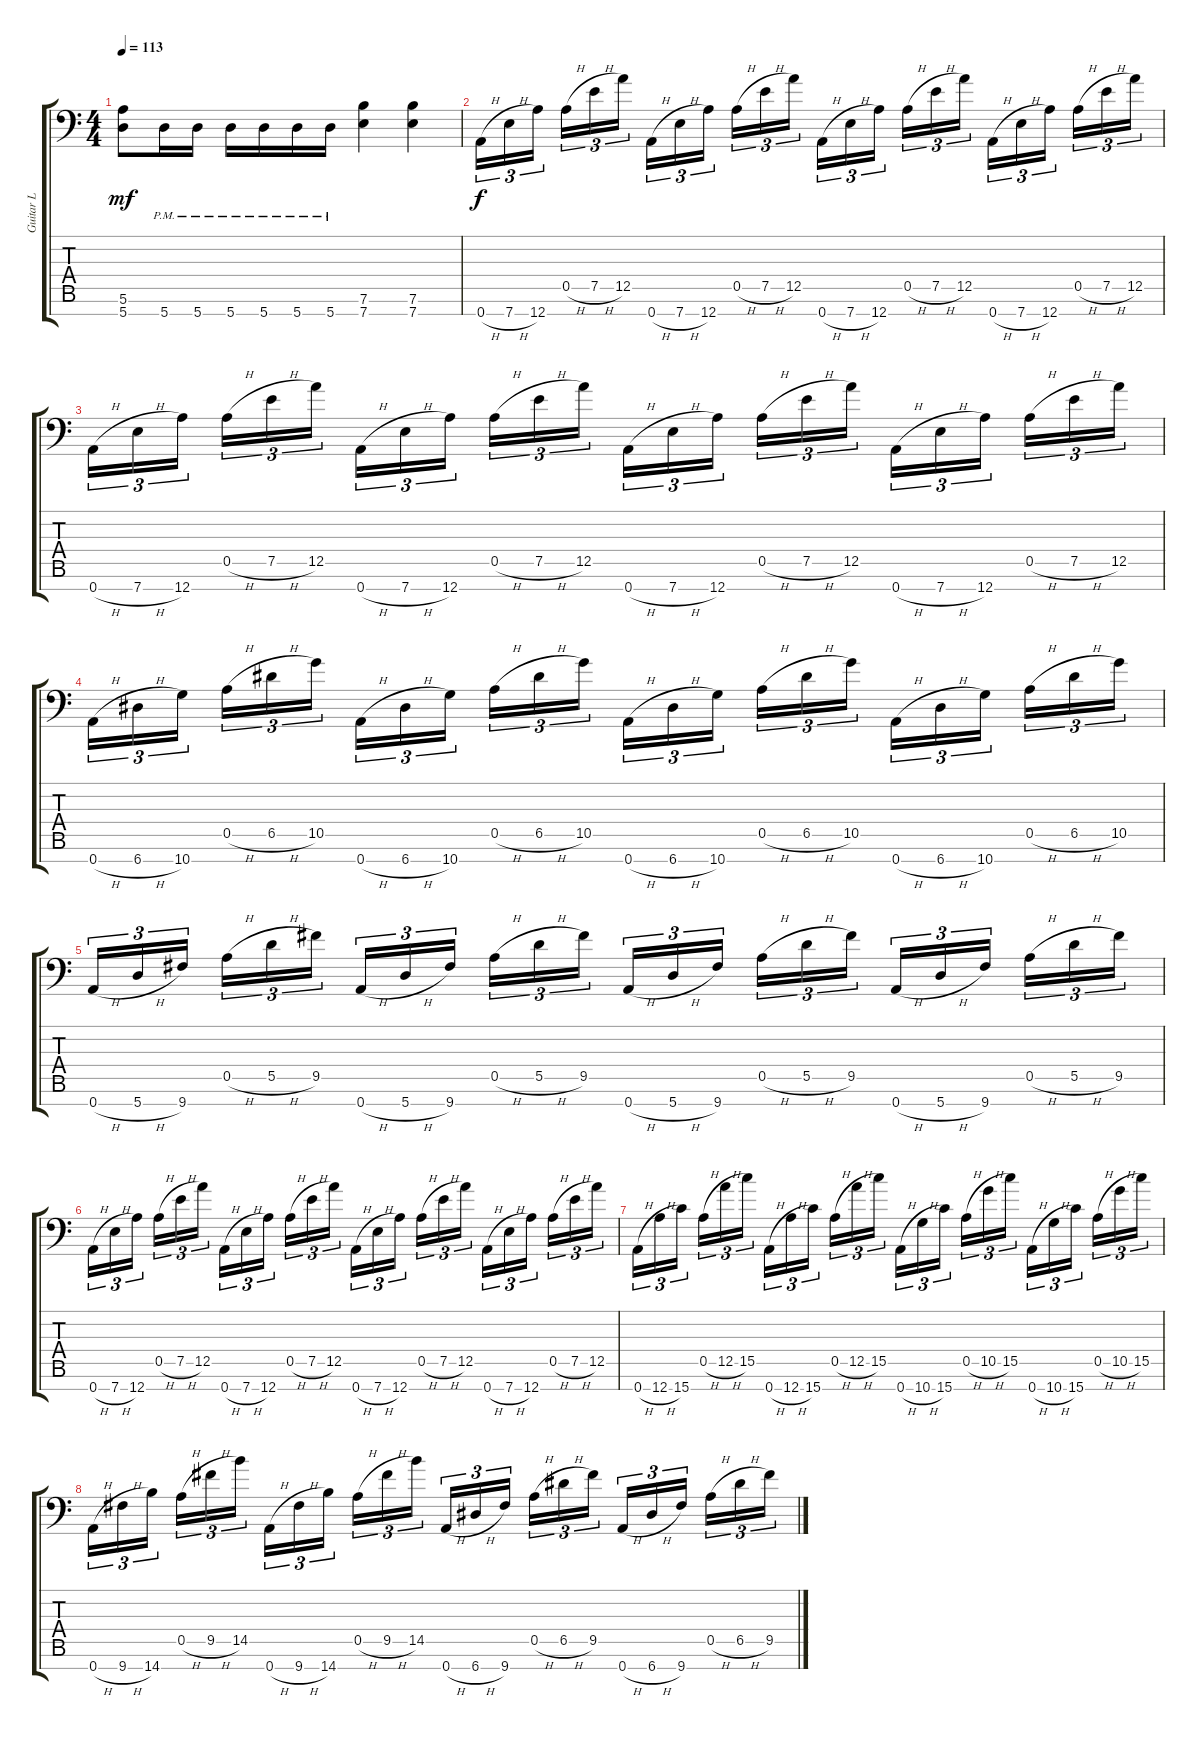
\track ("Guitar L" "Guitar L") {instrument distortionguitar}
\staff {score tabs}
\tuning (E4 B3 G3 D3 A2 E2 A1) {hide}
\ts (4 4)
\tempo 113
\clef f4
\ks c
(5.6{t} 5.7{t}).8{dy mf} 5.7{pm}.16 5.7{pm}.16 5.7{pm}.16 5.7{pm}.16 5.7{pm}.16 5.7{pm}.16 (7.6 7.7).4 (7.6 7.7).4 |
0.7{h}.16{tu (3 2) dy f} 7.7{h}.16{tu (3 2)} 12.7.16{tu (3 2) beam splitsecondary} 0.5{h}.16{tu (3 2)} 7.5{h}.16{tu (3 2)} 12.5.16{tu (3 2)} 0.7{h}.16{tu (3 2)} 7.7{h}.16{tu (3 2)} 12.7.16{tu (3 2) beam splitsecondary} 0.5{h}.16{tu (3 2)} 7.5{h}.16{tu (3 2)} 12.5.16{tu (3 2)} 0.7{h}.16{tu (3 2)} 7.7{h}.16{tu (3 2)} 12.7.16{tu (3 2) beam splitsecondary} 0.5{h}.16{tu (3 2)} 7.5{h}.16{tu (3 2)} 12.5.16{tu (3 2)} 0.7{h}.16{tu (3 2)} 7.7{h}.16{tu (3 2)} 12.7.16{tu (3 2) beam splitsecondary} 0.5{h}.16{tu (3 2)} 7.5{h}.16{tu (3 2)} 12.5.16{tu (3 2)} |
0.7{h}.16{tu (3 2)} 7.7{h}.16{tu (3 2)} 12.7.16{tu (3 2) beam splitsecondary} 0.5{h}.16{tu (3 2)} 7.5{h}.16{tu (3 2)} 12.5.16{tu (3 2)} 0.7{h}.16{tu (3 2)} 7.7{h}.16{tu (3 2)} 12.7.16{tu (3 2) beam splitsecondary} 0.5{h}.16{tu (3 2)} 7.5{h}.16{tu (3 2)} 12.5.16{tu (3 2)} 0.7{h}.16{tu (3 2)} 7.7{h}.16{tu (3 2)} 12.7.16{tu (3 2) beam splitsecondary} 0.5{h}.16{tu (3 2)} 7.5{h}.16{tu (3 2)} 12.5.16{tu (3 2)} 0.7{h}.16{tu (3 2)} 7.7{h}.16{tu (3 2)} 12.7.16{tu (3 2) beam splitsecondary} 0.5{h}.16{tu (3 2)} 7.5{h}.16{tu (3 2)} 12.5.16{tu (3 2)} |
0.7{h}.16{tu (3 2)} 6.7{h}.16{tu (3 2)} 10.7.16{tu (3 2) beam splitsecondary} 0.5{h}.16{tu (3 2)} 6.5{h}.16{tu (3 2)} 10.5.16{tu (3 2)} 0.7{h}.16{tu (3 2)} 6.7{h}.16{tu (3 2)} 10.7.16{tu (3 2) beam splitsecondary} 0.5{h}.16{tu (3 2)} 6.5{h}.16{tu (3 2)} 10.5.16{tu (3 2)} 0.7{h}.16{tu (3 2)} 6.7{h}.16{tu (3 2)} 10.7.16{tu (3 2) beam splitsecondary} 0.5{h}.16{tu (3 2)} 6.5{h}.16{tu (3 2)} 10.5.16{tu (3 2)} 0.7{h}.16{tu (3 2)} 6.7{h}.16{tu (3 2)} 10.7.16{tu (3 2) beam splitsecondary} 0.5{h}.16{tu (3 2)} 6.5{h}.16{tu (3 2)} 10.5.16{tu (3 2)} |
0.7{h}.16{tu (3 2)} 5.7{h}.16{tu (3 2)} 9.7.16{tu (3 2) beam splitsecondary} 0.5{h}.16{tu (3 2)} 5.5{h}.16{tu (3 2)} 9.5.16{tu (3 2)} 0.7{h}.16{tu (3 2)} 5.7{h}.16{tu (3 2)} 9.7.16{tu (3 2) beam splitsecondary} 0.5{h}.16{tu (3 2)} 5.5{h}.16{tu (3 2)} 9.5.16{tu (3 2)} 0.7{h}.16{tu (3 2)} 5.7{h}.16{tu (3 2)} 9.7.16{tu (3 2) beam splitsecondary} 0.5{h}.16{tu (3 2)} 5.5{h}.16{tu (3 2)} 9.5.16{tu (3 2)} 0.7{h}.16{tu (3 2)} 5.7{h}.16{tu (3 2)} 9.7.16{tu (3 2) beam splitsecondary} 0.5{h}.16{tu (3 2)} 5.5{h}.16{tu (3 2)} 9.5.16{tu (3 2)} |
0.7{h}.16{tu (3 2)} 7.7{h}.16{tu (3 2)} 12.7.16{tu (3 2) beam splitsecondary} 0.5{h}.16{tu (3 2)} 7.5{h}.16{tu (3 2)} 12.5.16{tu (3 2)} 0.7{h}.16{tu (3 2)} 7.7{h}.16{tu (3 2)} 12.7.16{tu (3 2) beam splitsecondary} 0.5{h}.16{tu (3 2)} 7.5{h}.16{tu (3 2)} 12.5.16{tu (3 2)} 0.7{h}.16{tu (3 2)} 7.7{h}.16{tu (3 2)} 12.7.16{tu (3 2) beam splitsecondary} 0.5{h}.16{tu (3 2)} 7.5{h}.16{tu (3 2)} 12.5.16{tu (3 2)} 0.7{h}.16{tu (3 2)} 7.7{h}.16{tu (3 2)} 12.7.16{tu (3 2) beam splitsecondary} 0.5{h}.16{tu (3 2)} 7.5{h}.16{tu (3 2)} 12.5.16{tu (3 2)} |
0.7{h}.16{tu (3 2)} 12.7{h}.16{tu (3 2)} 15.7.16{tu (3 2) beam splitsecondary} 0.5{h}.16{tu (3 2)} 12.5{h}.16{tu (3 2)} 15.5.16{tu (3 2)} 0.7{h}.16{tu (3 2)} 12.7{h}.16{tu (3 2)} 15.7.16{tu (3 2) beam splitsecondary} 0.5{h}.16{tu (3 2)} 12.5{h}.16{tu (3 2)} 15.5.16{tu (3 2)} 0.7{h}.16{tu (3 2)} 10.7{h}.16{tu (3 2)} 15.7.16{tu (3 2) beam splitsecondary} 0.5{h}.16{tu (3 2)} 10.5{h}.16{tu (3 2)} 15.5.16{tu (3 2)} 0.7{h}.16{tu (3 2)} 10.7{h}.16{tu (3 2)} 15.7.16{tu (3 2) beam splitsecondary} 0.5{h}.16{tu (3 2)} 10.5{h}.16{tu (3 2)} 15.5.16{tu (3 2)} |
0.7{h}.16{tu (3 2)} 9.7{h}.16{tu (3 2)} 14.7.16{tu (3 2) beam splitsecondary} 0.5{h}.16{tu (3 2)} 9.5{h}.16{tu (3 2)} 14.5.16{tu (3 2)} 0.7{h}.16{tu (3 2)} 9.7{h}.16{tu (3 2)} 14.7.16{tu (3 2) beam splitsecondary} 0.5{h}.16{tu (3 2)} 9.5{h}.16{tu (3 2)} 14.5.16{tu (3 2)} 0.7{h}.16{tu (3 2)} 6.7{h}.16{tu (3 2)} 9.7.16{tu (3 2) beam splitsecondary} 0.5{h}.16{tu (3 2)} 6.5{h}.16{tu (3 2)} 9.5.16{tu (3 2)} 0.7{h}.16{tu (3 2)} 6.7{h}.16{tu (3 2)} 9.7.16{tu (3 2) beam splitsecondary} 0.5{h}.16{tu (3 2)} 6.5{h}.16{tu (3 2)} 9.5.16{tu (3 2)}
